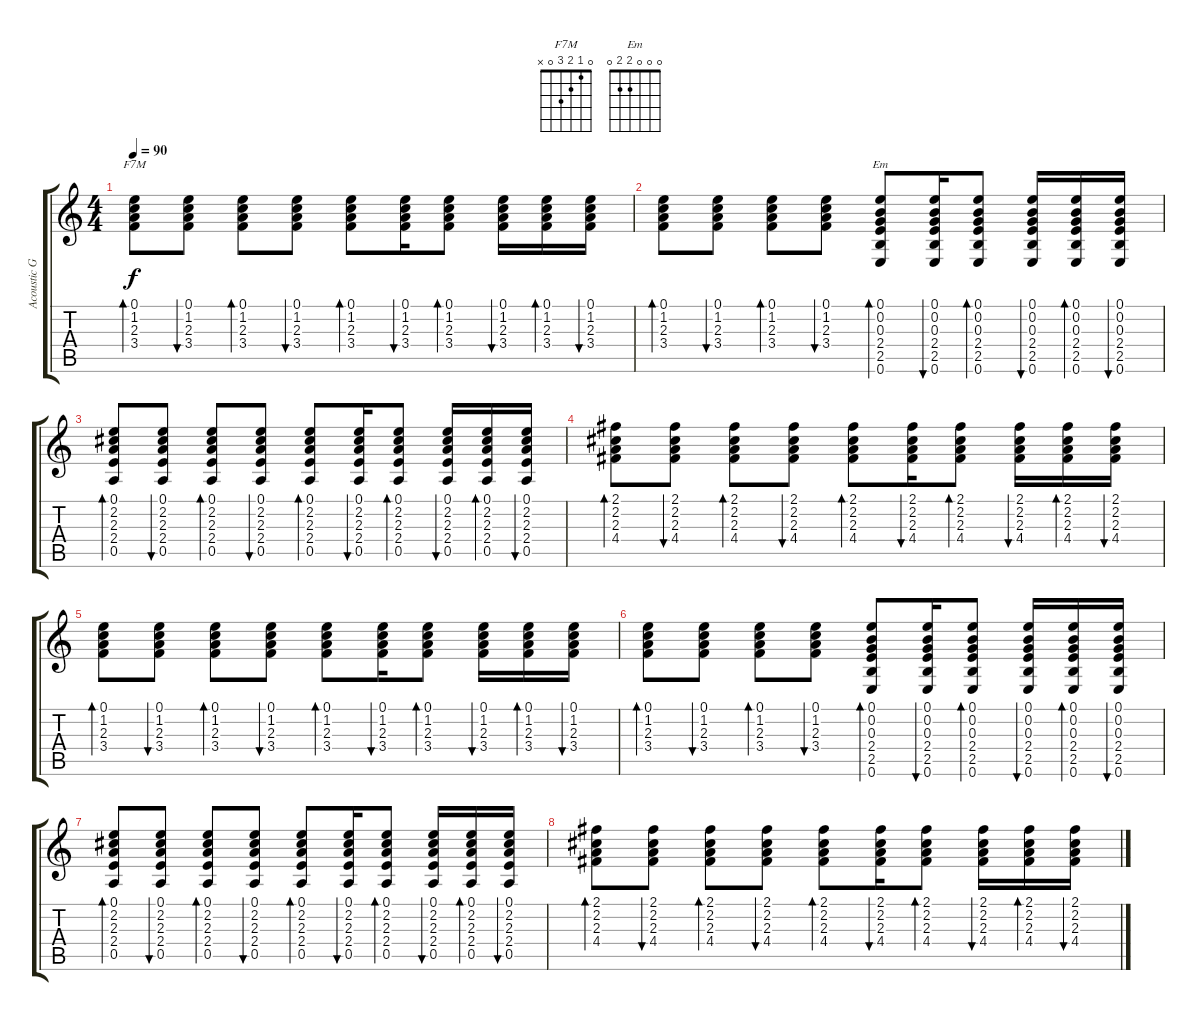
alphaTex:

\track ("Acoustic Guitar" "Acoustic G") {instrument acousticguitarsteel}
\staff {score tabs}
\tuning (E4 B3 G3 D3 A2 E2) {hide}
\chord ("F7M" 0 1 2 3 0 x)
\chord ("Em" 0 0 0 2 2 0)
\ts (4 4)
\tempo 90
\clef g2
\ks c
(0.1 1.2 2.3 3.4).8{bd 30 ch "F7M" dy f} (0.1 1.2 2.3 3.4).8{bu 30} (0.1 1.2 2.3 3.4).8{bd 30} (0.1 1.2 2.3 3.4).8{bu 30} (0.1 1.2 2.3 3.4).8{bd 30} (0.1 1.2 2.3 3.4).16{bu 30} (0.1 1.2 2.3 3.4).8{bd 30} (0.1 1.2 2.3 3.4).16{bu 30} (0.1 1.2 2.3 3.4).16{bd 30} (0.1 1.2 2.3 3.4).16{bu 60} |
(0.1 1.2 2.3 3.4).8{bd 30} (0.1 1.2 2.3 3.4).8{bu 30} (0.1 1.2 2.3 3.4).8{bd 30} (0.1 1.2 2.3 3.4).8{bu 30} (0.1 0.2 0.3 2.4 2.5 0.6).8{bd 30 ch "Em"} (0.1 0.2 0.3 2.4 2.5 0.6).16{bu 30} (0.1 0.2 0.3 2.4 2.5 0.6).8{bd 30} (0.1 0.2 0.3 2.4 2.5 0.6).16{bu 30} (0.1 0.2 0.3 2.4 2.5 0.6).16{bd 30} (0.1 0.2 0.3 2.4 2.5 0.6).16{bu 60} |
(0.1 2.2 2.3 2.4 0.5).8{bd 30} (0.1 2.2 2.3 2.4 0.5).8{bu 30} (0.1 2.2 2.3 2.4 0.5).8{bd 30} (0.1 2.2 2.3 2.4 0.5).8{bu 30} (0.1 2.2 2.3 2.4 0.5).8{bd 30} (0.1 2.2 2.3 2.4 0.5).16{bu 30} (0.1 2.2 2.3 2.4 0.5).8{bd 30} (0.1 2.2 2.3 2.4 0.5).16{bu 30} (0.1 2.2 2.3 2.4 0.5).16{bd 30} (0.1 2.2 2.3 2.4 0.5).16{bu 60} |
(2.1 2.2 2.3 4.4).8{bd 30} (2.1 2.2 2.3 4.4).8{bu 30} (2.1 2.2 2.3 4.4).8{bd 30} (2.1 2.2 2.3 4.4).8{bu 30} (2.1 2.2 2.3 4.4).8{bd 30} (2.1 2.2 2.3 4.4).16{bu 30} (2.1 2.2 2.3 4.4).8{bd 30} (2.1 2.2 2.3 4.4).16{bu 30} (2.1 2.2 2.3 4.4).16{bd 30} (2.1 2.2 2.3 4.4).16{bu 60} |
(0.1 1.2 2.3 3.4).8{bd 30} (0.1 1.2 2.3 3.4).8{bu 30} (0.1 1.2 2.3 3.4).8{bd 30} (0.1 1.2 2.3 3.4).8{bu 30} (0.1 1.2 2.3 3.4).8{bd 30} (0.1 1.2 2.3 3.4).16{bu 30} (0.1 1.2 2.3 3.4).8{bd 30} (0.1 1.2 2.3 3.4).16{bu 30} (0.1 1.2 2.3 3.4).16{bd 30} (0.1 1.2 2.3 3.4).16{bu 60} |
(0.1 1.2 2.3 3.4).8{bd 30} (0.1 1.2 2.3 3.4).8{bu 30} (0.1 1.2 2.3 3.4).8{bd 30} (0.1 1.2 2.3 3.4).8{bu 30} (0.1 0.2 0.3 2.4 2.5 0.6).8{bd 30} (0.1 0.2 0.3 2.4 2.5 0.6).16{bu 30} (0.1 0.2 0.3 2.4 2.5 0.6).8{bd 30} (0.1 0.2 0.3 2.4 2.5 0.6).16{bu 30} (0.1 0.2 0.3 2.4 2.5 0.6).16{bd 30} (0.1 0.2 0.3 2.4 2.5 0.6).16{bu 60} |
(0.1 2.2 2.3 2.4 0.5).8{bd 30} (0.1 2.2 2.3 2.4 0.5).8{bu 30} (0.1 2.2 2.3 2.4 0.5).8{bd 30} (0.1 2.2 2.3 2.4 0.5).8{bu 30} (0.1 2.2 2.3 2.4 0.5).8{bd 30} (0.1 2.2 2.3 2.4 0.5).16{bu 30} (0.1 2.2 2.3 2.4 0.5).8{bd 30} (0.1 2.2 2.3 2.4 0.5).16{bu 30} (0.1 2.2 2.3 2.4 0.5).16{bd 30} (0.1 2.2 2.3 2.4 0.5).16{bu 60} |
(2.1 2.2 2.3 4.4).8{bd 30} (2.1 2.2 2.3 4.4).8{bu 30} (2.1 2.2 2.3 4.4).8{bd 30} (2.1 2.2 2.3 4.4).8{bu 30} (2.1 2.2 2.3 4.4).8{bd 30} (2.1 2.2 2.3 4.4).16{bu 30} (2.1 2.2 2.3 4.4).8{bd 30} (2.1 2.2 2.3 4.4).16{bu 30} (2.1 2.2 2.3 4.4).16{bd 30} (2.1 2.2 2.3 4.4).16{bu 60}
